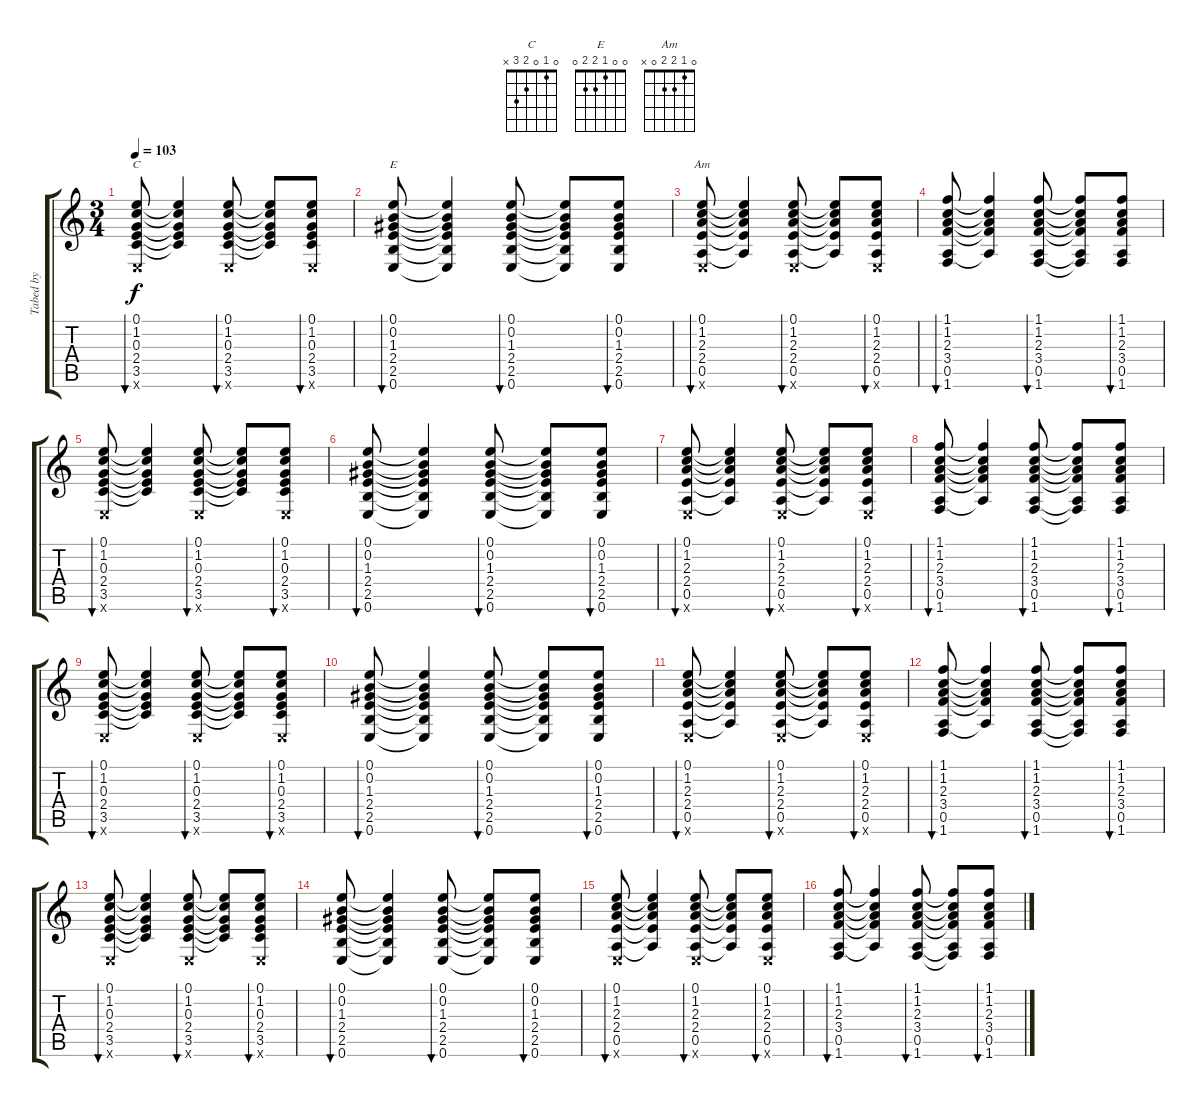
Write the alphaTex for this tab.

\track ("Tabed by" "Tabed by") {instrument acousticguitarsteel}
\staff {score tabs}
\tuning (E4 B3 G3 D3 A2 E2) {hide}
\chord ("C" 0 1 0 2 3 x)
\chord ("E" 0 0 1 2 2 0)
\chord ("Am" 0 1 2 2 0 x)
\ts (3 4)
\tempo 103
\clef g2
\ks c
(0.1 1.2 0.3 2.4 3.5 0.6{x}).8{bu 120 ch "C" dy f volume 9} (0.1{t} 1.2{t} 0.3{t} 2.4{t} 3.5{t}).4 (0.1 1.2 0.3 2.4 3.5 0.6{x}).8{bu 120} (0.1{t} 1.2{t} 0.3{t} 2.4{t} 3.5{t}).8 (0.1 1.2 0.3 2.4 3.5 0.6{x}).8{bu 120} |
(0.1 0.2 1.3 2.4 2.5 0.6).8{bu 120 ch "E"} (0.1{t} 0.2{t} 1.3{t} 2.4{t} 2.5{t} 0.6{t}).4 (0.1 0.2 1.3 2.4 2.5 0.6).8{bu 120} (0.1{t} 0.2{t} 1.3{t} 2.4{t} 2.5{t} 0.6{t}).8 (0.1 0.2 1.3 2.4 2.5 0.6).8{bu 120} |
(0.1 1.2 2.3 2.4 0.5 0.6{x}).8{bu 120 ch "Am"} (0.1{t} 1.2{t} 2.3{t} 2.4{t} 0.5{t}).4 (0.1 1.2 2.3 2.4 0.5 0.6{x}).8{bu 120} (0.1{t} 1.2{t} 2.3{t} 2.4{t} 0.5{t}).8 (0.1 1.2 2.3 2.4 0.5 0.6{x}).8{bu 120} |
(1.1 1.2 2.3 3.4 0.5 1.6).8{bu 120} (1.1{t} 1.2{t} 2.3{t} 3.4{t} 0.5{t}).4 (1.1 1.2 2.3 3.4 0.5 1.6).8{bu 120} (1.1{t} 1.2{t} 2.3{t} 3.4{t} 0.5{t} 1.6{t}).8 (1.1 1.2 2.3 3.4 0.5 1.6).8{bu 120} |
(0.1 1.2 0.3 2.4 3.5 0.6{x}).8{bu 120 volume 9} (0.1{t} 1.2{t} 0.3{t} 2.4{t} 3.5{t}).4 (0.1 1.2 0.3 2.4 3.5 0.6{x}).8{bu 120} (0.1{t} 1.2{t} 0.3{t} 2.4{t} 3.5{t}).8 (0.1 1.2 0.3 2.4 3.5 0.6{x}).8{bu 120} |
(0.1 0.2 1.3 2.4 2.5 0.6).8{bu 120} (0.1{t} 0.2{t} 1.3{t} 2.4{t} 2.5{t} 0.6{t}).4 (0.1 0.2 1.3 2.4 2.5 0.6).8{bu 120} (0.1{t} 0.2{t} 1.3{t} 2.4{t} 2.5{t} 0.6{t}).8 (0.1 0.2 1.3 2.4 2.5 0.6).8{bu 120} |
(0.1 1.2 2.3 2.4 0.5 0.6{x}).8{bu 120} (0.1{t} 1.2{t} 2.3{t} 2.4{t} 0.5{t}).4 (0.1 1.2 2.3 2.4 0.5 0.6{x}).8{bu 120} (0.1{t} 1.2{t} 2.3{t} 2.4{t} 0.5{t}).8 (0.1 1.2 2.3 2.4 0.5 0.6{x}).8{bu 120} |
(1.1 1.2 2.3 3.4 0.5 1.6).8{bu 120} (1.1{t} 1.2{t} 2.3{t} 3.4{t} 0.5{t}).4 (1.1 1.2 2.3 3.4 0.5 1.6).8{bu 120} (1.1{t} 1.2{t} 2.3{t} 3.4{t} 0.5{t} 1.6{t}).8 (1.1 1.2 2.3 3.4 0.5 1.6).8{bu 120 volume 14} |
(0.1 1.2 0.3 2.4 3.5 0.6{x}).8{bu 120 volume 14} (0.1{t} 1.2{t} 0.3{t} 2.4{t} 3.5{t}).4 (0.1 1.2 0.3 2.4 3.5 0.6{x}).8{bu 120} (0.1{t} 1.2{t} 0.3{t} 2.4{t} 3.5{t}).8 (0.1 1.2 0.3 2.4 3.5 0.6{x}).8{bu 120} |
(0.1 0.2 1.3 2.4 2.5 0.6).8{bu 120} (0.1{t} 0.2{t} 1.3{t} 2.4{t} 2.5{t} 0.6{t}).4 (0.1 0.2 1.3 2.4 2.5 0.6).8{bu 120} (0.1{t} 0.2{t} 1.3{t} 2.4{t} 2.5{t} 0.6{t}).8 (0.1 0.2 1.3 2.4 2.5 0.6).8{bu 120} |
(0.1 1.2 2.3 2.4 0.5 0.6{x}).8{bu 120} (0.1{t} 1.2{t} 2.3{t} 2.4{t} 0.5{t}).4 (0.1 1.2 2.3 2.4 0.5 0.6{x}).8{bu 120} (0.1{t} 1.2{t} 2.3{t} 2.4{t} 0.5{t}).8 (0.1 1.2 2.3 2.4 0.5 0.6{x}).8{bu 120} |
(1.1 1.2 2.3 3.4 0.5 1.6).8{bu 120} (1.1{t} 1.2{t} 2.3{t} 3.4{t} 0.5{t}).4 (1.1 1.2 2.3 3.4 0.5 1.6).8{bu 120} (1.1{t} 1.2{t} 2.3{t} 3.4{t} 0.5{t} 1.6{t}).8 (1.1 1.2 2.3 3.4 0.5 1.6).8{bu 120} |
(0.1 1.2 0.3 2.4 3.5 0.6{x}).8{bu 120 volume 14} (0.1{t} 1.2{t} 0.3{t} 2.4{t} 3.5{t}).4 (0.1 1.2 0.3 2.4 3.5 0.6{x}).8{bu 120} (0.1{t} 1.2{t} 0.3{t} 2.4{t} 3.5{t}).8 (0.1 1.2 0.3 2.4 3.5 0.6{x}).8{bu 120} |
(0.1 0.2 1.3 2.4 2.5 0.6).8{bu 120} (0.1{t} 0.2{t} 1.3{t} 2.4{t} 2.5{t} 0.6{t}).4 (0.1 0.2 1.3 2.4 2.5 0.6).8{bu 120} (0.1{t} 0.2{t} 1.3{t} 2.4{t} 2.5{t} 0.6{t}).8 (0.1 0.2 1.3 2.4 2.5 0.6).8{bu 120} |
(0.1 1.2 2.3 2.4 0.5 0.6{x}).8{bu 120} (0.1{t} 1.2{t} 2.3{t} 2.4{t} 0.5{t}).4 (0.1 1.2 2.3 2.4 0.5 0.6{x}).8{bu 120} (0.1{t} 1.2{t} 2.3{t} 2.4{t} 0.5{t}).8 (0.1 1.2 2.3 2.4 0.5 0.6{x}).8{bu 120 volume 10} |
(1.1 1.2 2.3 3.4 0.5 1.6).8{bu 120 volume 10} (1.1{t} 1.2{t} 2.3{t} 3.4{t} 0.5{t}).4 (1.1 1.2 2.3 3.4 0.5 1.6).8{bu 120} (1.1{t} 1.2{t} 2.3{t} 3.4{t} 0.5{t} 1.6{t}).8 (1.1 1.2 2.3 3.4 0.5 1.6).8{bu 120}
